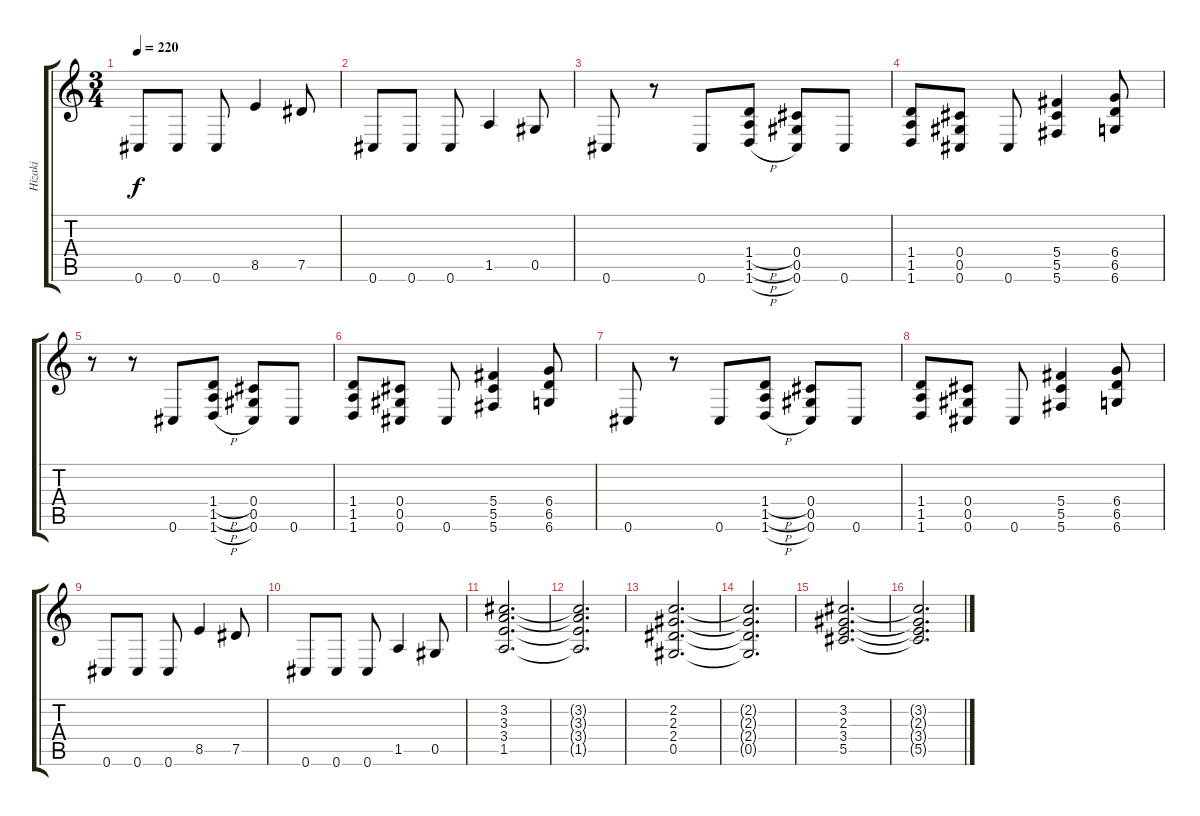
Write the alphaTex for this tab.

\track ("Hizaki" "Hizaki") {instrument distortionguitar}
\staff {score tabs}
\tuning (Eb4 Bb3 Gb3 Db3 Ab2 Db2) {hide}
\ts (3 4)
\tempo 220
\clef g2
\ks c
0.6.8{dy f} 0.6.8 0.6.8 8.5.4 7.5.8 |
0.6.8 0.6.8 0.6.8 1.5.4 0.5.8 |
0.6.8 r.8 0.6.8 (1.4{h} 1.5{h} 1.6{h}).8 (0.4 0.5 0.6).8 0.6.8 |
(1.4 1.5 1.6).8 (0.4 0.5 0.6).8 0.6.8 (5.4 5.5 5.6).4 (6.4 6.5 6.6).8 |
r.8 r.8 0.6.8 (1.4{h} 1.5{h} 1.6{h}).8 (0.4 0.5 0.6).8 0.6.8 |
(1.4 1.5 1.6).8 (0.4 0.5 0.6).8 0.6.8 (5.4 5.5 5.6).4 (6.4 6.5 6.6).8 |
0.6.8 r.8 0.6.8 (1.4{h} 1.5{h} 1.6{h}).8 (0.4 0.5 0.6).8 0.6.8 |
(1.4 1.5 1.6).8 (0.4 0.5 0.6).8 0.6.8 (5.4 5.5 5.6).4 (6.4 6.5 6.6).8 |
0.6.8 0.6.8 0.6.8 8.5.4 7.5.8 |
0.6.8 0.6.8 0.6.8 1.5.4 0.5.8 |
(3.2 3.3 3.4 1.5).2{d} |
(3.2{t} 3.3{t} 3.4{t} 1.5{t}).2{d} |
(2.2 2.3 2.4 0.5).2{d} |
(2.2{t} 2.3{t} 2.4{t} 0.5{t}).2{d} |
(3.2 2.3 3.4 5.5).2{d} |
(3.2{t} 2.3{t} 3.4{t} 5.5{t}).2{d}
